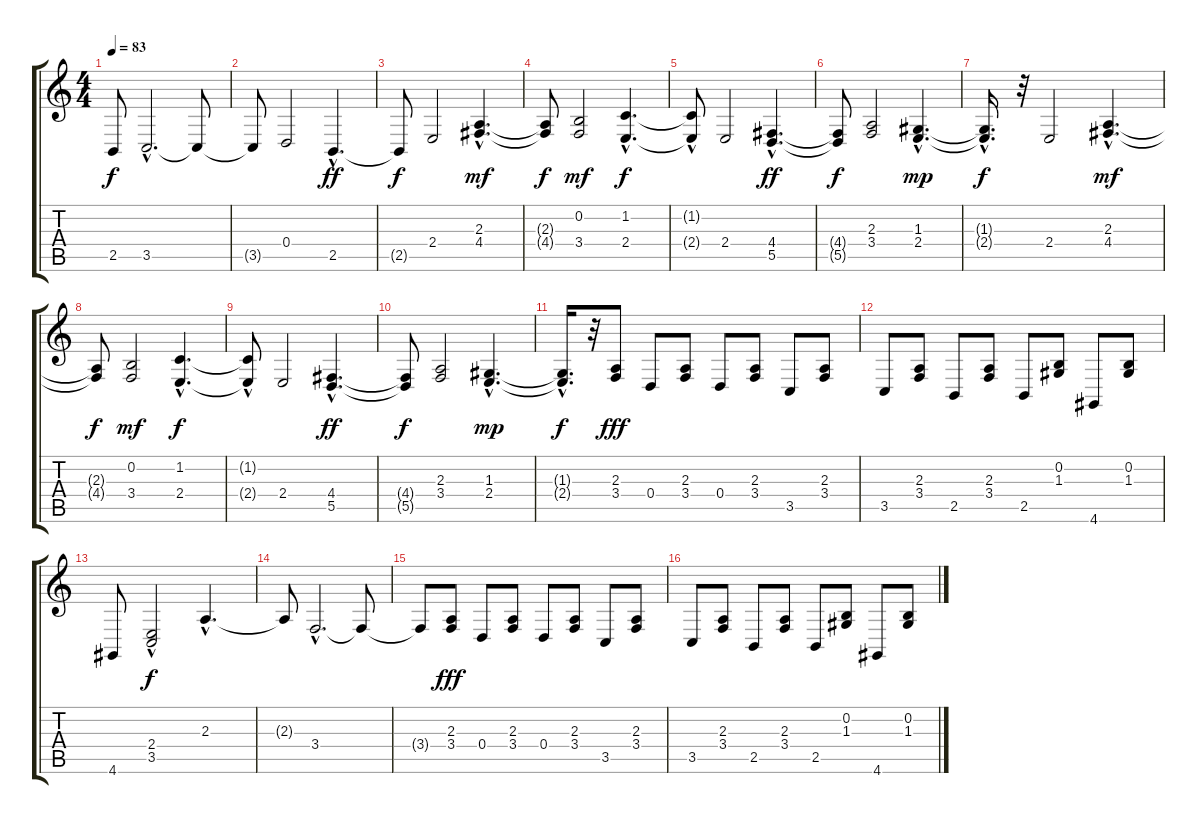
\track "" {instrument violin}
\staff {score tabs}
\tuning (E4 B3 G3 D3 A2 E2) {hide}
\ts (4 4)
\tempo 83
\clef g2
\ks c
2.5{t}.8{dy f} 3.5{hac}.2{d} 3.5{t}.8 |
3.5{t}.8 0.4.2 2.5{hac}.4{d dy ff} |
2.5{t}.8{dy f} 2.4.2 (2.3{hac} 4.4{hac}).4{d dy mf} |
(2.3{t} 4.4{t}).8{dy f} (0.2 3.4).2{dy mf} (1.2{hac} 2.4{hac}).4{d dy f} |
(1.2{t} 2.4{hac t}).8 2.4.2 (4.4{hac} 5.5{hac}).4{d dy ff} |
(4.4{t} 5.5{t}).8{dy f} (2.3 3.4).2 (1.3{hac} 2.4{hac}).4{d dy mp} |
(1.3{hac t} 2.4{hac t}).16{d dy f} r.32 2.4.2 (2.3{hac} 4.4{hac}).4{d dy mf} |
(2.3{t} 4.4{t}).8{dy f} (0.2 3.4).2{dy mf} (1.2{hac} 2.4{hac}).4{d dy f} |
(1.2{t} 2.4{hac t}).8 2.4.2 (4.4{hac} 5.5{hac}).4{d dy ff} |
(4.4{t} 5.5{t}).8{dy f} (2.3 3.4).2 (1.3{hac} 2.4{hac}).4{d dy mp} |
(1.3{hac t} 2.4{hac t}).16{d dy f} r.32 (2.3 3.4).8{dy fff} 0.4.8 (2.3 3.4).8 0.4.8 (2.3 3.4).8 3.5.8 (2.3 3.4).8 |
3.5.8 (2.3 3.4).8 2.5.8 (2.3 3.4).8 2.5.8 (0.2 1.3).8 4.6.8 (0.2 1.3).8 |
4.6.8 (2.4{hac} 3.5).2{dy f} 2.3{hac}.4{d} |
2.3{t}.8 3.4{hac}.2{d} 3.4{t}.8 |
3.4{t}.8 (2.3 3.4).8{dy fff} 0.4.8 (2.3 3.4).8 0.4.8 (2.3 3.4).8 3.5.8 (2.3 3.4).8 |
3.5.8 (2.3 3.4).8 2.5.8 (2.3 3.4).8 2.5.8 (0.2 1.3).8 4.6.8 (0.2 1.3).8
